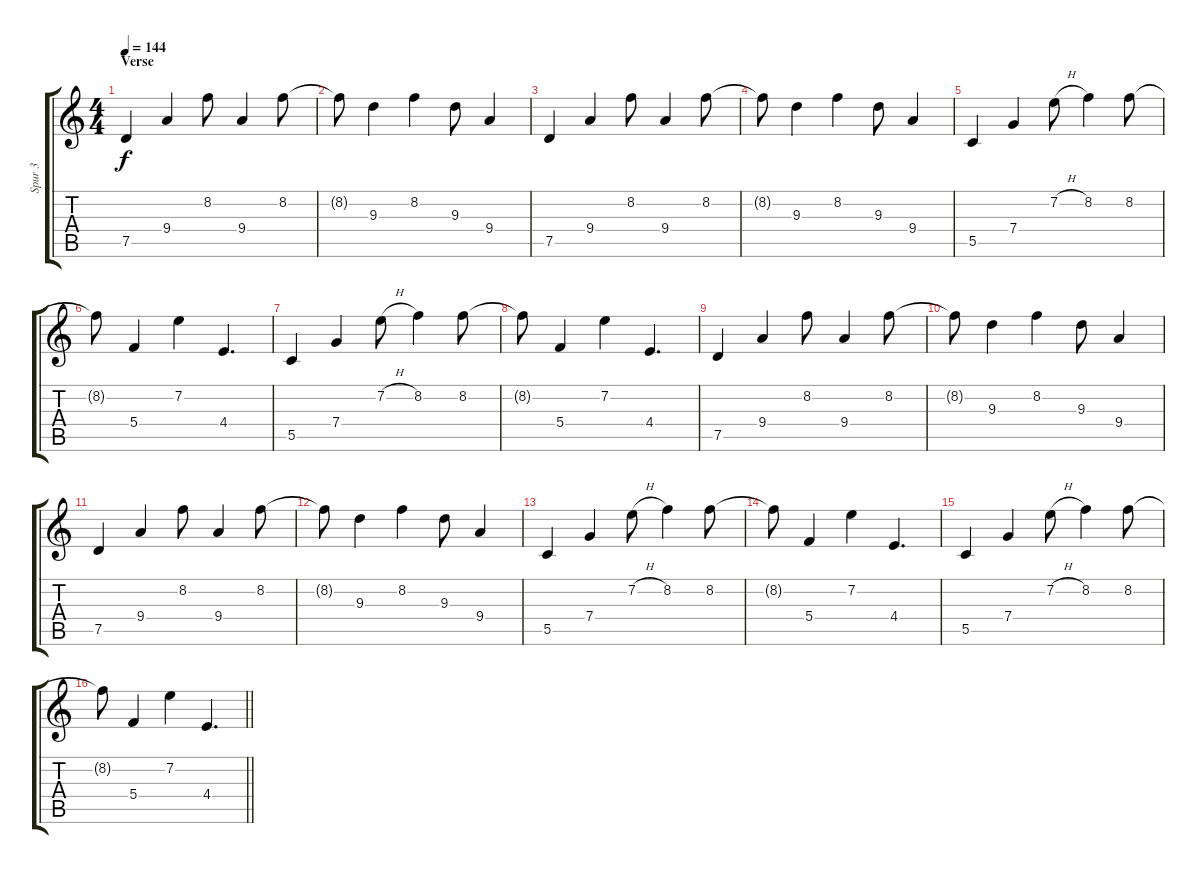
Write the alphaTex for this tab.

\track ("Spur 3" "Spur 3") {instrument distortionguitar}
\staff {score tabs}
\tuning (D4 A3 F3 C3 G2 C2) {hide}
\ts (4 4)
\section ("" "Verse")
\tempo 144
\clef g2
\ks c
7.5.4{dy f volume 14 instrument overdrivenguitar} 9.4.4 8.2.8 9.4.4 8.2.8 |
8.2{t}.8 9.3.4 8.2.4 9.3.8 9.4.4 |
7.5.4 9.4.4 8.2.8 9.4.4 8.2.8 |
8.2{t}.8 9.3.4 8.2.4 9.3.8 9.4.4 |
5.5.4 7.4.4 7.2{h}.8 8.2.4 8.2.8 |
8.2{t}.8 5.4.4 7.2.4 4.4.4{d} |
5.5.4 7.4.4 7.2{h}.8 8.2.4 8.2.8 |
8.2{t}.8 5.4.4 7.2.4 4.4.4{d} |
7.5.4 9.4.4 8.2.8 9.4.4 8.2.8 |
8.2{t}.8 9.3.4 8.2.4 9.3.8 9.4.4 |
7.5.4 9.4.4 8.2.8 9.4.4 8.2.8 |
8.2{t}.8 9.3.4 8.2.4 9.3.8 9.4.4 |
5.5.4 7.4.4 7.2{h}.8 8.2.4 8.2.8 |
8.2{t}.8 5.4.4 7.2.4 4.4.4{d} |
5.5.4 7.4.4 7.2{h}.8 8.2.4 8.2.8 |
\barLineRight lightlight
8.2{t}.8 5.4.4 7.2.4 4.4.4{d}
